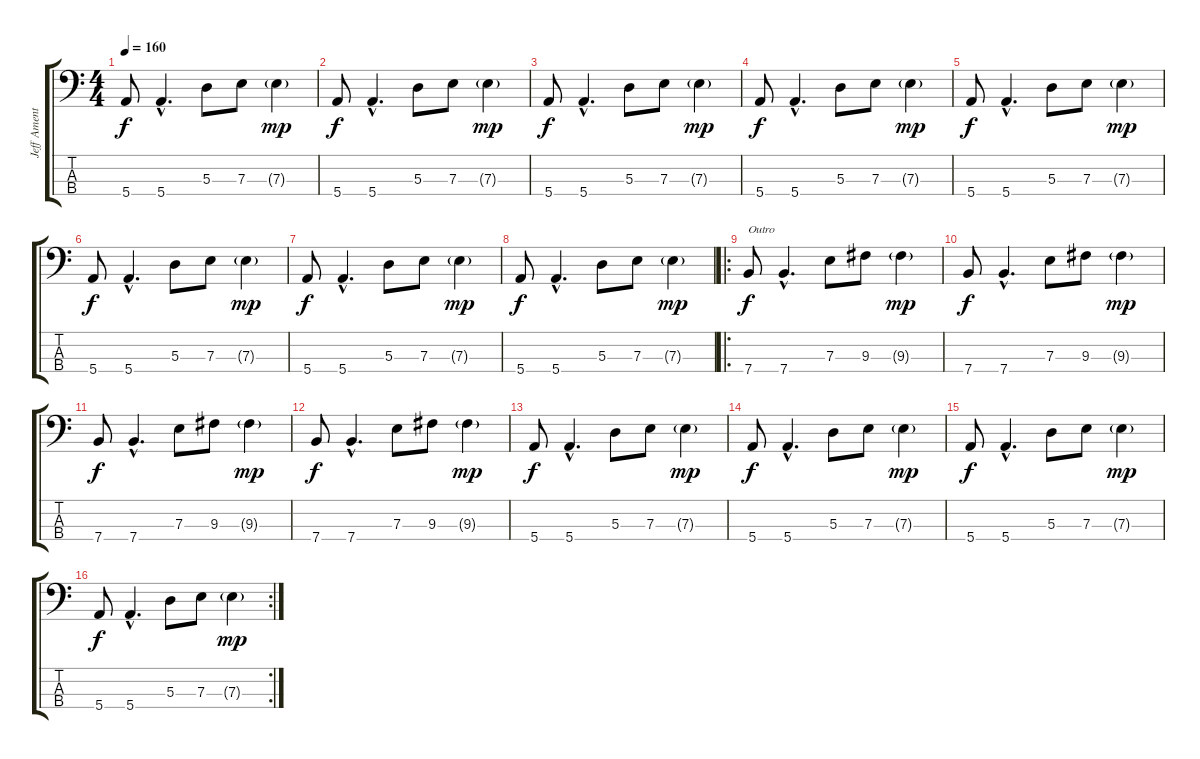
\track ("Jeff Ament" "Jeff Ament") {instrument electricbassfinger}
\staff {score tabs}
\tuning (G2 D2 A1 E1) {hide}
\ts (4 4)
\tempo 160
\clef f4
\ks c
5.4.8{dy f} 5.4{hac}.4{d} 5.3.8 7.3.8 7.3{g}.4{dy mp} |
5.4.8{dy f} 5.4{hac}.4{d} 5.3.8 7.3.8 7.3{g}.4{dy mp} |
5.4.8{dy f} 5.4{hac}.4{d} 5.3.8 7.3.8 7.3{g}.4{dy mp} |
5.4.8{dy f} 5.4{hac}.4{d} 5.3.8 7.3.8 7.3{g}.4{dy mp} |
5.4.8{dy f} 5.4{hac}.4{d} 5.3.8 7.3.8 7.3{g}.4{dy mp} |
5.4.8{dy f} 5.4{hac}.4{d} 5.3.8 7.3.8 7.3{g}.4{dy mp} |
5.4.8{dy f} 5.4{hac}.4{d} 5.3.8 7.3.8 7.3{g}.4{dy mp} |
5.4.8{dy f} 5.4{hac}.4{d} 5.3.8 7.3.8 7.3{g}.4{dy mp} |
\ro
7.4.8{txt "Outro" dy f} 7.4{hac}.4{d} 7.3.8 9.3.8 9.3{g}.4{dy mp} |
7.4.8{dy f} 7.4{hac}.4{d} 7.3.8 9.3.8 9.3{g}.4{dy mp} |
7.4.8{dy f} 7.4{hac}.4{d} 7.3.8 9.3.8 9.3{g}.4{dy mp} |
7.4.8{dy f} 7.4{hac}.4{d} 7.3.8 9.3.8 9.3{g}.4{dy mp} |
5.4.8{dy f} 5.4{hac}.4{d} 5.3.8 7.3.8 7.3{g}.4{dy mp} |
5.4.8{dy f} 5.4{hac}.4{d} 5.3.8 7.3.8 7.3{g}.4{dy mp} |
5.4.8{dy f} 5.4{hac}.4{d} 5.3.8 7.3.8 7.3{g}.4{dy mp} |
\rc 2
5.4.8{dy f} 5.4{hac}.4{d} 5.3.8 7.3.8 7.3{g}.4{dy mp}
